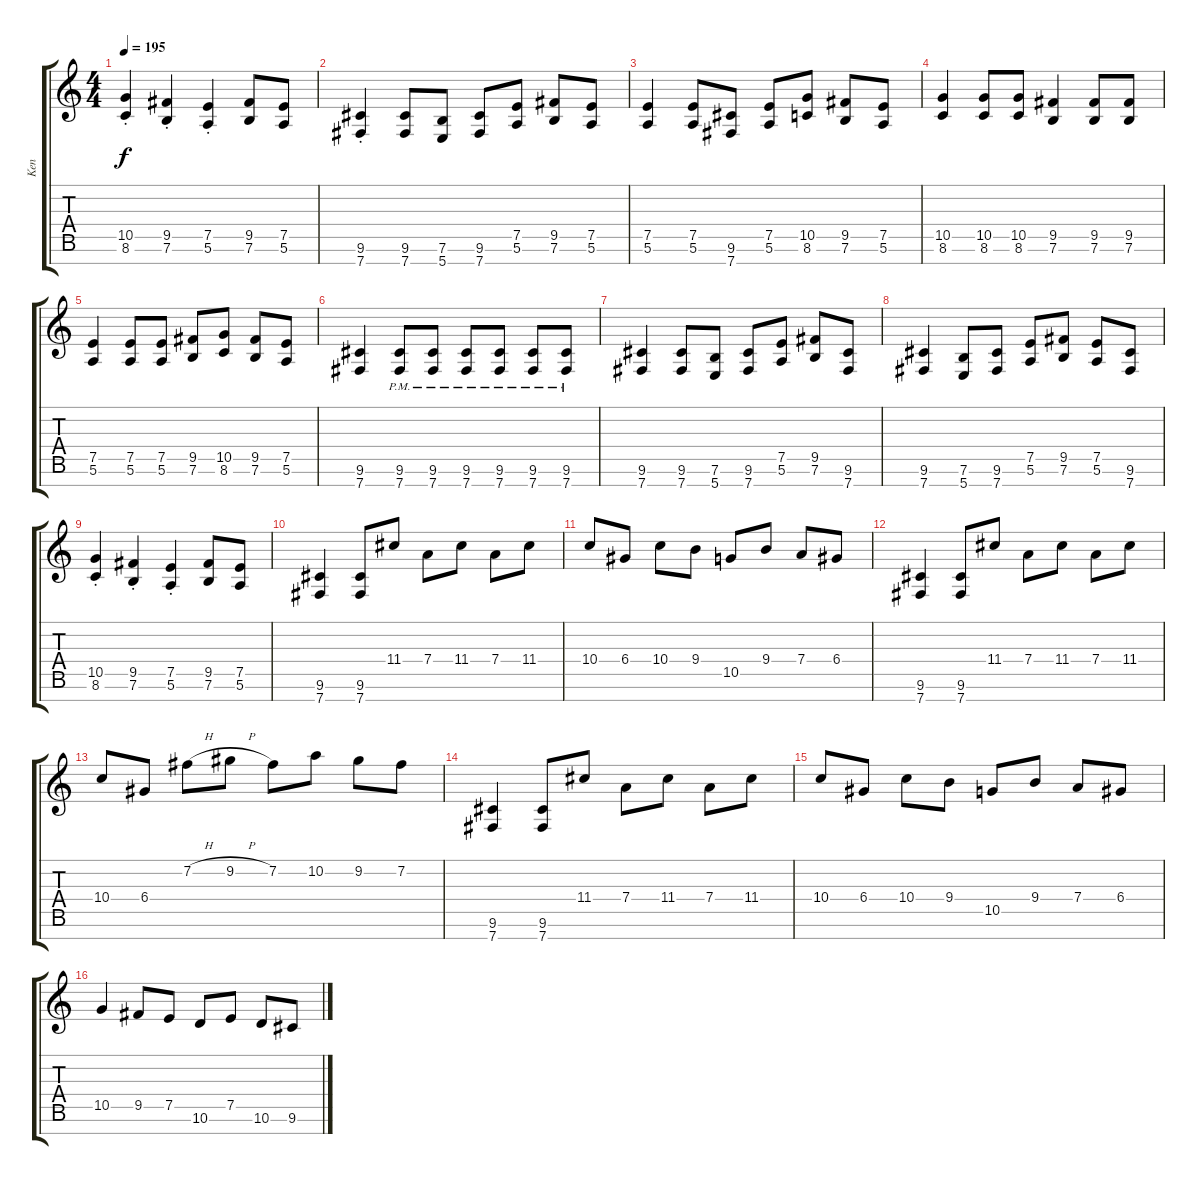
\track ("Ken" "Ken") {instrument distortionguitar}
\staff {score tabs}
\tuning (E4 B3 G3 D3 A2 E2 B1) {hide}
\ts (4 4)
\tempo 195
\clef g2
\ks c
(10.5{st} 8.6{st}).4{dy f} (9.5{st} 7.6{st}).4 (7.5{st} 5.6{st}).4 (9.5 7.6).8 (7.5 5.6).8 |
(9.6 7.7{st}).4 (9.6 7.7).8 (7.6 5.7).8 (9.6 7.7).8 (7.5 5.6).8 (9.5 7.6).8 (7.5 5.6).8 |
(7.5 5.6).4 (7.5 5.6).8 (9.6 7.7).8 (7.5 5.6).8 (10.5 8.6).8 (9.5 7.6).8 (7.5 5.6).8 |
(10.5 8.6).4 (10.5 8.6).8 (10.5 8.6).8 (9.5 7.6).4 (9.5 7.6).8 (9.5 7.6).8 |
(7.5 5.6).4 (7.5 5.6).8 (7.5 5.6).8 (9.5 7.6).8 (10.5 8.6).8 (9.5 7.6).8 (7.5 5.6).8 |
(9.6 7.7).4 (9.6{pm} 7.7{pm}).8 (9.6{pm} 7.7{pm}).8 (9.6{pm} 7.7{pm}).8 (9.6{pm} 7.7{pm}).8 (9.6{pm} 7.7{pm}).8 (9.6{pm} 7.7{pm}).8 |
(9.6 7.7).4 (9.6 7.7).8 (7.6 5.7).8 (9.6 7.7).8 (7.5 5.6).8 (9.5 7.6).8 (9.6 7.7).8 |
(9.6 7.7).4 (7.6 5.7).8 (9.6 7.7).8 (7.5 5.6).8 (9.5 7.6).8 (7.5 5.6).8 (9.6 7.7).8 |
(10.5{st} 8.6{st}).4 (9.5{st} 7.6{st}).4 (7.5{st} 5.6{st}).4 (9.5 7.6).8 (7.5 5.6).8 |
(9.6 7.7).4 (9.6 7.7).8 11.4.8 7.4.8 11.4.8 7.4.8 11.4.8 |
10.4.8 6.4.8 10.4.8 9.4.8 10.5.8 9.4.8 7.4.8 6.4.8 |
(9.6 7.7).4 (9.6 7.7).8 11.4.8 7.4.8 11.4.8 7.4.8 11.4.8 |
10.4.8 6.4.8 7.2{h}.8 9.2{h}.8 7.2.8 10.2.8 9.2.8 7.2.8 |
(9.6 7.7).4 (9.6 7.7).8 11.4.8 7.4.8 11.4.8 7.4.8 11.4.8 |
10.4.8 6.4.8 10.4.8 9.4.8 10.5.8 9.4.8 7.4.8 6.4.8 |
10.5.4 9.5.8 7.5.8 10.6.8 7.5.8 10.6.8 9.6.8
